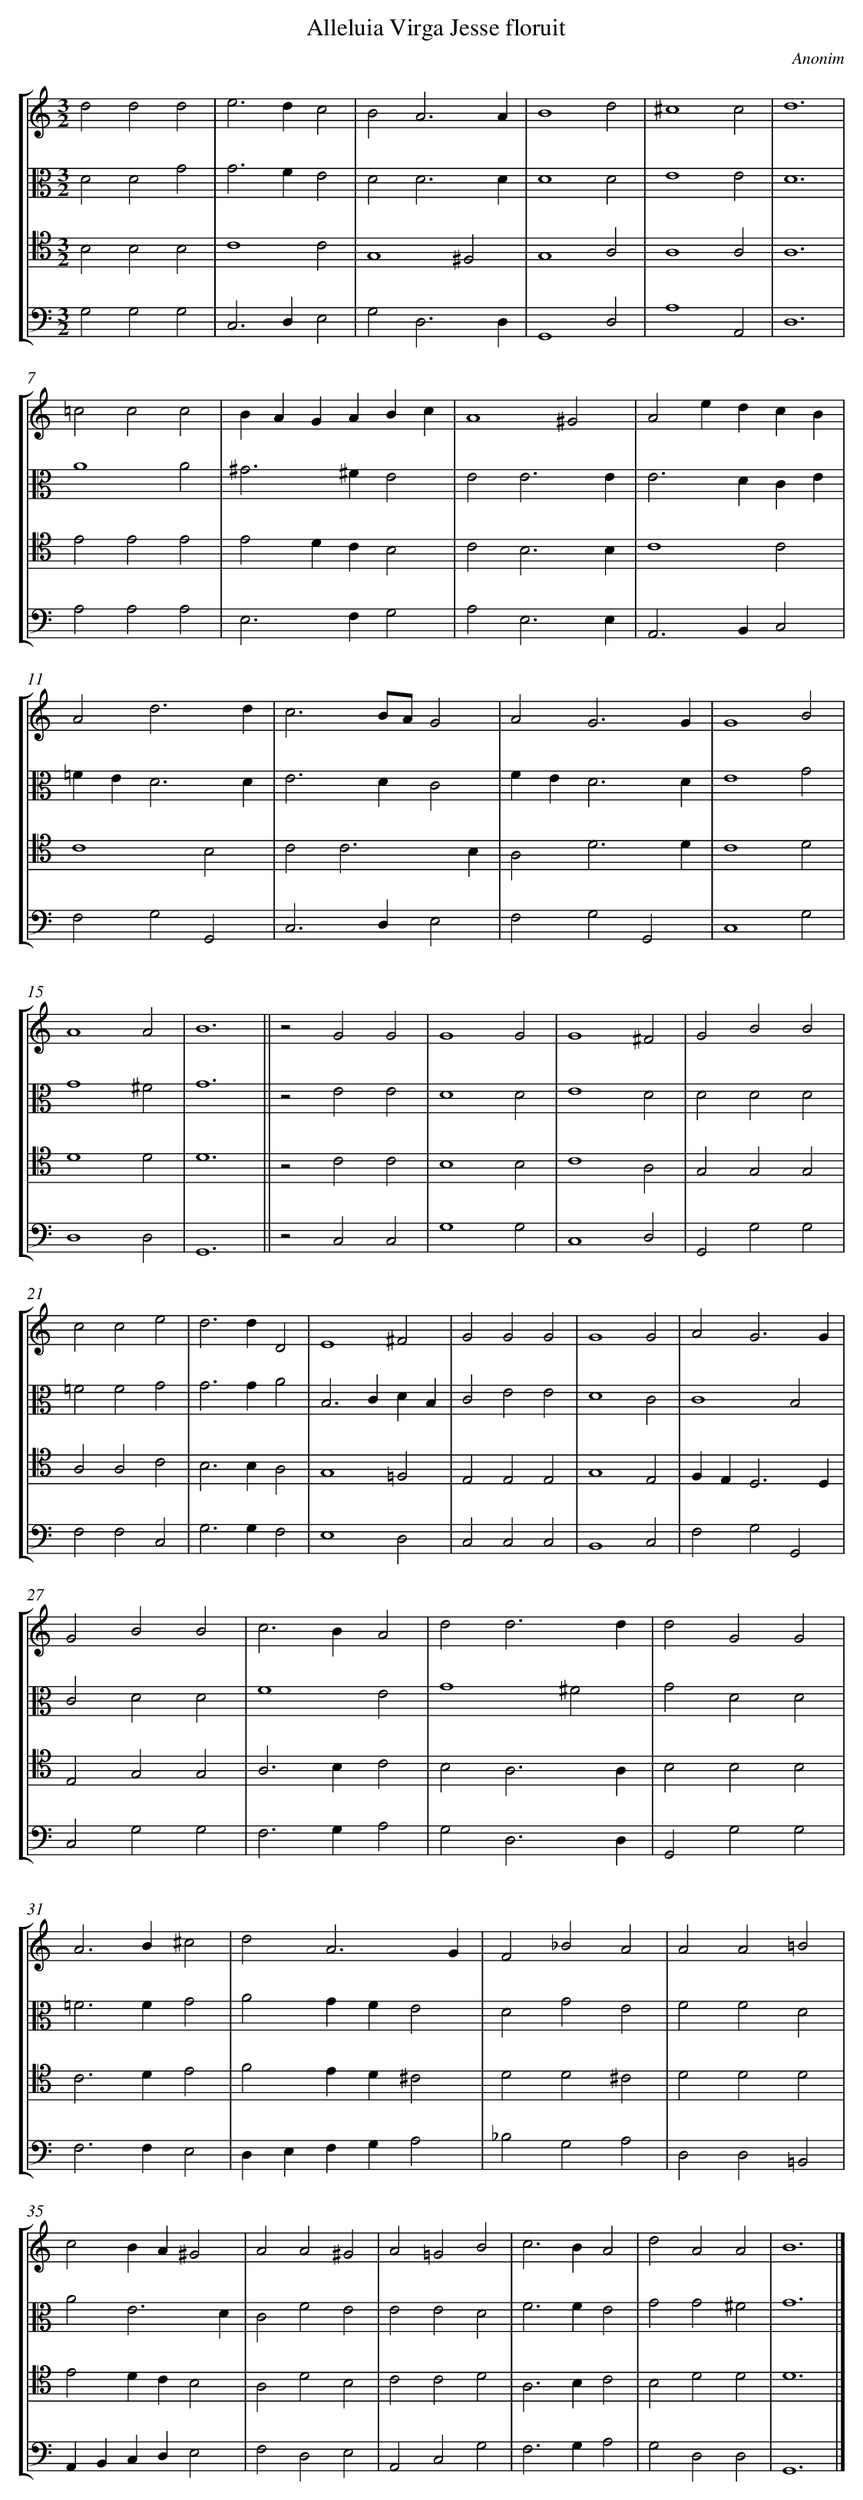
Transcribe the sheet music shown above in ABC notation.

X:1
T: Alleluia Virga Jesse floruit
C: Anonim
L: 1/4
M: 3/2
%%staves [1 2 3 4]
V: 1
V: 2 clef=alto
V: 3 clef=tenor
V: 4 clef=bass
K: C
[V:1] d2d2d2 |
[V:2] D2D2G2 |
[V:3] B,2B,2B,2 |
[V:4] G,2G,2G,2 |
[V:1] e2>d2c2 |
[V:2] G2>F2E2 |
[V:3] C4C2 |
[V:4] C,2>D,2E,2 |
[V:1] B2A3A |
[V:2] D2D3D |
[V:3] G,4^F,2 |
[V:4] G,2D,3D, |
[V:1] B4d2 |
[V:2] D4D2 |
[V:3] G,4A,2 |
[V:4] G,,4D,2 |
[V:1] ^c4c2 |
[V:2] E4E2 |
[V:3] A,4A,2 |
[V:4] A,4A,,2 |
[V:1] d6 |
[V:2] D6 |
[V:3] A,6 |
[V:4] D,6 |
[V:1] =c2c2c2 |
[V:2] A4A2 |
[V:3] E2E2E2 |
[V:4] A,2A,2A,2 |
[V:1] BAGABc |
[V:2] ^G2>^F2E2 |
[V:3] E2DCB,2 |
[V:4] E,2>F,2G,2 |
[V:1] A4^G2 |
[V:2] E2E3E |
[V:3] C2B,3B, |
[V:4] A,2E,3E, |
[V:1] A2edcB |
[V:2] E2>D2CE |
[V:3] C4C2 |
[V:4] A,,2>B,,2C,2 |
[V:1] A2d3d |
[V:2] =FE2<D2D |
[V:3] C4B,2 |
[V:4] F,2G,2G,,2 |
[V:1] c3B/A/G2 |
[V:2] E2>D2C2 |
[V:3] C2C3B, |
[V:4] C,2>D,2E,2 |
[V:1] A2G3G |
[V:2] FE2<D2D |
[V:3] A,2D3D |
[V:4] F,2G,2G,,2 |
[V:1] G4B2 |
[V:2] E4G2 |
[V:3] C4D2 |
[V:4] C,4G,2 |
[V:1] A4A2 |
[V:2] G4^F2 |
[V:3] D4D2 |
[V:4] D,4D,2 |
[V:1] B6 ||
[V:2] G6 ||
[V:3] D6 ||
[V:4] G,,6 ||
[V:1] z2G2G2 |
[V:2] z2E2E2 |
[V:3] z2C2C2 |
[V:4] z2C,2C,2 |
[V:1] G4G2 |
[V:2] D4D2 |
[V:3] B,4B,2 |
[V:4] G,4G,2 |
[V:1] G4^F2 |
[V:2] E4D2 |
[V:3] C4A,2 |
[V:4] C,4D,2 |
[V:1] G2B2B2 |
[V:2] D2D2D2 |
[V:3] G,2G,2G,2 |
[V:4] G,,2G,2G,2 |
[V:1] c2c2e2 |
[V:2] =F2F2G2 |
[V:3] A,2A,2C2 |
[V:4] F,2F,2C,2 |
[V:1] d2>d2D2 |
[V:2] G2>G2A2 |
[V:3] B,2>B,2A,2 |
[V:4] G,2>G,2F,2 |
[V:1] E4^F2 |
[V:2] B,2>C2DB, |
[V:3] G,4=F,2 |
[V:4] E,4D,2 |
[V:1] G2G2G2 |
[V:2] C2E2E2 |
[V:3] E,2E,2E,2 |
[V:4] C,2C,2C,2 |
[V:1] G4G2 |
[V:2] D4C2 |
[V:3] G,4E,2 |
[V:4] B,,4C,2 |
[V:1] A2G3G |
[V:2] C4B,2 |
[V:3] F,E,2<D,2D, |
[V:4] F,2G,2G,,2 |
[V:1] G2B2B2 |
[V:2] C2D2D2 |
[V:3] E,2G,2G,2 |
[V:4] C,2G,2G,2 |
[V:1] c2>B2A2 |
[V:2] F4E2 |
[V:3] A,2>B,2C2 |
[V:4] F,2>G,2A,2 |
[V:1] d2d3d |
[V:2] G4^F2 |
[V:3] B,2A,3A, |
[V:4] G,2D,3D, |
[V:1] d2G2G2 |
[V:2] G2D2D2 |
[V:3] B,2B,2B,2 |
[V:4] G,,2G,2G,2 |
[V:1] A2>B2^c2 |
[V:2] =F2>F2G2 |
[V:3] C2>D2E2 |
[V:4] F,2>F,2E,2 |
[V:1] d2A3G |
[V:2] A2GFE2 |
[V:3] F2ED^C2 |
[V:4] D,E,F,G,A,2 |
[V:1] F2_B2A2 |
[V:2] D2G2E2 |
[V:3] D2D2^C2 |
[V:4] _B,2G,2A,2 |
[V:1] A2A2=B2 |
[V:2] F2F2D2 |
[V:3] D2D2D2 |
[V:4] D,2D,2=B,,2 |
[V:1] c2BA^G2 |
[V:2] A2E3D |
[V:3] E2DCB,2 |
[V:4] A,,B,,C,D,E,2 |
[V:1] A2A2^G2 |
[V:2] C2F2E2 |
[V:3] A,2D2B,2 |
[V:4] F,2D,2E,2 |
[V:1] A2=G2B2 |
[V:2] E2E2D2 |
[V:3] C2C2D2 |
[V:4] A,,2C,2G,2 |
[V:1] c2>B2A2 |
[V:2] F2>F2E2 |
[V:3] A,2>B,2C2 |
[V:4] F,2>G,2A,2 |
[V:1] d2A2A2 |
[V:2] G2G2^F2 |
[V:3] B,2D2D2 |
[V:4] G,2D,2D,2 |
[V:1] B6 |]
[V:2] G6 |]
[V:3] D6 |]
[V:4] G,,6 |]
